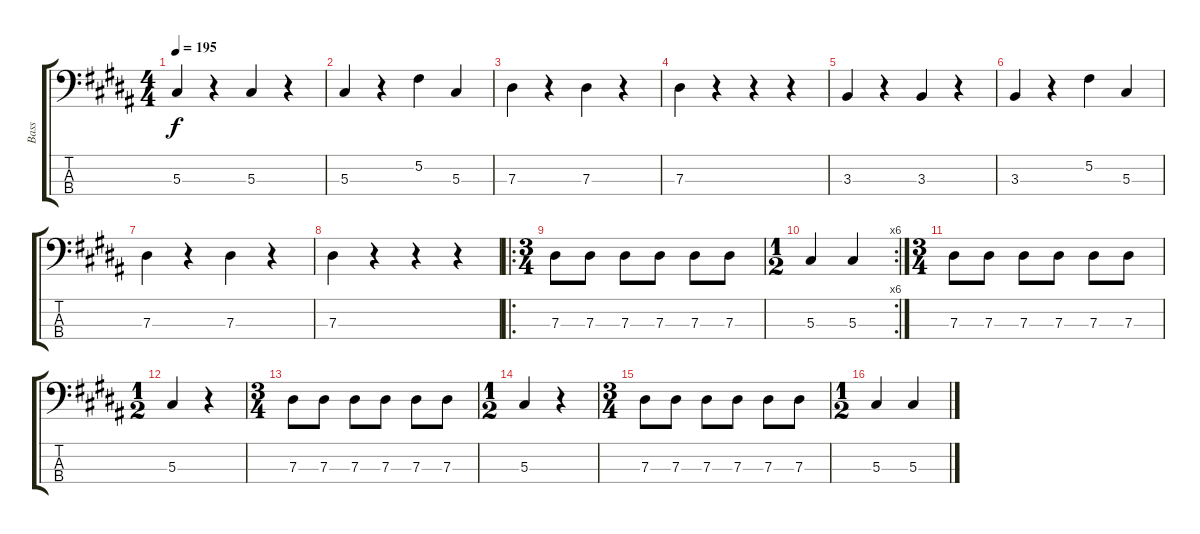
\track ("Bass" "Bass") {instrument electricbassfinger}
\staff {score tabs}
\tuning (Gb2 Db2 Ab1 Eb1) {hide}
\ts (4 4)
\tempo 195
\clef f4
\ks b
5.3.4{dy f} r.4 5.3.4 r.4 |
5.3.4 r.4 5.2.4 5.3.4 |
7.3.4 r.4 7.3.4 r.4 |
7.3.4 r.4 r.4 r.4 |
3.3.4 r.4 3.3.4 r.4 |
3.3.4 r.4 5.2.4 5.3.4 |
7.3.4 r.4 7.3.4 r.4 |
7.3.4 r.4 r.4 r.4 |
\ro
\ts (3 4)
7.3.8 7.3.8 7.3.8 7.3.8 7.3.8 7.3.8 |
\rc 6
\ts (1 2)
5.3.4 5.3.4 |
\ts (3 4)
7.3.8 7.3.8 7.3.8 7.3.8 7.3.8 7.3.8 |
\ts (1 2)
5.3.4 r.4 |
\ts (3 4)
7.3.8 7.3.8 7.3.8 7.3.8 7.3.8 7.3.8 |
\ts (1 2)
5.3.4 r.4 |
\ts (3 4)
7.3.8 7.3.8 7.3.8 7.3.8 7.3.8 7.3.8 |
\ts (1 2)
5.3.4 5.3.4
